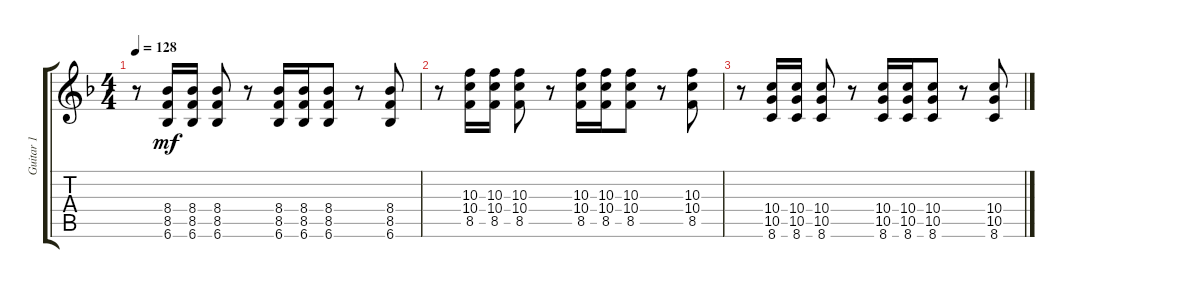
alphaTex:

\track ("Guitar 1" "Guitar 1") {instrument acousticguitarnylon}
\staff {score tabs}
\tuning (E4 B3 G3 D3 A2 E2) {hide}
\ts (4 4)
\tempo 128
\clef g2
\ks f
r.8{dy mf} (8.4 8.5 6.6).16 (8.4 8.5 6.6).16 (8.4 8.5 6.6).8 r.8 (8.4 8.5 6.6).16 (8.4 8.5 6.6).16 (8.4 8.5 6.6).8 r.8 (8.4 8.5 6.6).8 |
r.8 (10.3 10.4 8.5).16 (10.3 10.4 8.5).16 (10.3 10.4 8.5).8 r.8 (10.3 10.4 8.5).16 (10.3 10.4 8.5).16 (10.3 10.4 8.5).8 r.8 (10.3 10.4 8.5).8 |
r.8 (10.4 10.5 8.6).16 (10.4 10.5 8.6).16 (10.4 10.5 8.6).8 r.8 (10.4 10.5 8.6).16 (10.4 10.5 8.6).16 (10.4 10.5 8.6).8 r.8 (10.4 10.5 8.6).8
